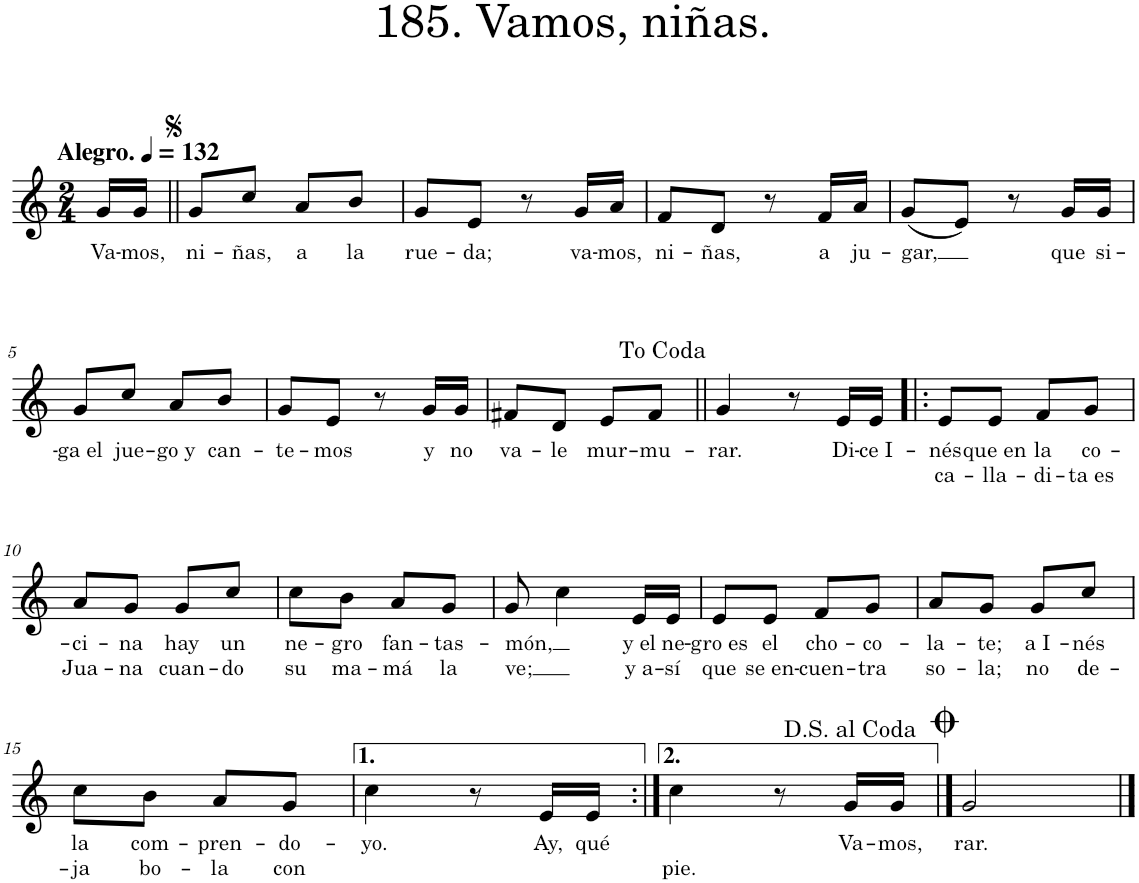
**kern	**text	**text
*part1	*part1	*part1
*staff1	*staff1	*staff1
*I"Piano	*	*
*I'Pno.	*	*
*clefG2	*	*
*k[]	*	*
*M2/4	*	*
*MM132	*	*
=	=	=
!LO:TX:a:B:t=Alegro.	!	!
!	!LO:LY:b	!
16g/LL	Va-	.
!	!LO:LY:b	!
16g/JJ	-mos,	.
=1||	=1||	=1||
!	!LO:LY:b	!
8g/L	ni-	.
!	!LO:LY:b	!
8cc/J	-ñas,	.
!	!LO:LY:b	!
8a/L	a	.
!	!LO:LY:b	!
8b/J	la	.
=2	=2	=2
!	!LO:LY:b	!
8g/L	rue-	.
!	!LO:LY:b	!
8e/J	-da;	.
8r	.	.
!	!LO:LY:b	!
16g/LL	va-	.
!	!LO:LY:b	!
16a/JJ	-mos,	.
=3	=3	=3
!	!LO:LY:b	!
8f/L	ni-	.
!	!LO:LY:b	!
8d/J	-ñas,	.
8r	.	.
!	!LO:LY:b	!
16f/LL	a	.
!	!LO:LY:b	!
16a/JJ	ju-	.
=4	=4	=4
!	!LO:LY:b	!
(8g/L	-gar,	.
8e/J)	.	.
8r	.	.
!	!LO:LY:b	!
16g/LL	que	.
!	!LO:LY:b	!
16g/JJ	si-	.
!!LO:LB:g=z
=5	=5	=5
!	!LO:LY:b	!
8g/L	-ga el	.
!	!LO:LY:b	!
8cc/J	jue-	.
!	!LO:LY:b	!
8a/L	-go y	.
!	!LO:LY:b	!
8b/J	can-	.
=6	=6	=6
!	!LO:LY:b	!
8g/L	-te-	.
!	!LO:LY:b	!
8e/J	-mos	.
8r	.	.
!	!LO:LY:b	!
16g/LL	y	.
!	!LO:LY:b	!
16g/JJ	no	.
=7	=7	=7
!	!LO:LY:b	!
8f#X/L	va-	.
!	!LO:LY:b	!
8d/J	-le	.
!	!LO:LY:b	!
8e/L	mur-	.
!	!LO:LY:b	!
8f#/J	-mu-	.
=8||	=8||	=8||
!	!LO:LY:b	!
4g/	-rar.	.
8r	.	.
!	!LO:LY:b	!
16e/LL	Di-	.
!	!LO:LY:b	!
16e/JJ	-ce I-	.
=9!|:	=9!|:	=9!|:
!	!LO:LY:b	!LO:LY:b
8e/L	-nés	ca-
!	!LO:LY:b	!LO:LY:b
8e/J	que en	-lla-
!	!LO:LY:b	!LO:LY:b
8f/L	la	-di-
!	!LO:LY:b	!LO:LY:b
8g/J	co-	-ta es
!!LO:LB:g=z
=10	=10	=10
!	!LO:LY:b	!LO:LY:b
8a/L	-ci-	Jua-
!	!LO:LY:b	!LO:LY:b
8g/J	-na	-na
!	!LO:LY:b	!LO:LY:b
8g/L	hay	cuan-
!	!LO:LY:b	!LO:LY:b
8cc/J	un	-do
=11	=11	=11
!	!LO:LY:b	!LO:LY:b
8cc\L	ne-	su
!	!LO:LY:b	!LO:LY:b
8b\J	-gro	ma-
!	!LO:LY:b	!LO:LY:b
8a/L	fan-	-má
!	!LO:LY:b	!LO:LY:b
8g/J	-tas-	la
=12	=12	=12
!	!LO:LY:b	!LO:LY:b
8g/	-món,	ve;
4cc\	.	.
!	!LO:LY:b	!LO:LY:b
16e/LL	y el	y a-
!	!LO:LY:b	!LO:LY:b
16e/JJ	ne-	-sí
=13	=13	=13
!	!LO:LY:b	!LO:LY:b
8e/L	-gro es	que
!	!LO:LY:b	!LO:LY:b
8e/J	el	se en-
!	!LO:LY:b	!LO:LY:b
8f/L	cho-	-cuen-
!	!LO:LY:b	!LO:LY:b
8g/J	-co-	-tra
=14	=14	=14
!	!LO:LY:b	!LO:LY:b
8a/L	-la-	so-
!	!LO:LY:b	!LO:LY:b
8g/J	-te;	-la;
!	!LO:LY:b	!LO:LY:b
8g/L	a I-	no
!	!LO:LY:b	!LO:LY:b
8cc/J	-nés	de-
!!LO:LB:g=z
=15	=15	=15
!	!LO:LY:b	!LO:LY:b
8cc\L	la	-ja
!	!LO:LY:b	!LO:LY:b
8b\J	com-	bo-
!	!LO:LY:b	!LO:LY:b
8a/L	-pren-	-la
!	!LO:LY:b	!LO:LY:b
8g/J	-do-	con
=16	=16	=16
!	!LO:LY:b	!
4cc\	-yo.	.
8r	.	.
!	!LO:LY:b	!
16e/LL	Ay,	.
!	!LO:LY:b	!
16e/JJ	qué	.
=17:|!	=17:|!	=17:|!
!	!	!LO:LY:b
4cc\	.	pie.
8r	.	.
!	!LO:LY:b	!
16g/LL	Va-	.
!	!LO:LY:b	!
16g/JJ	-mos,	.
==18	==18	==18
!	!LO:LY:b	!
2g/	-rar.	.
==	==	==
*-	*-	*-
